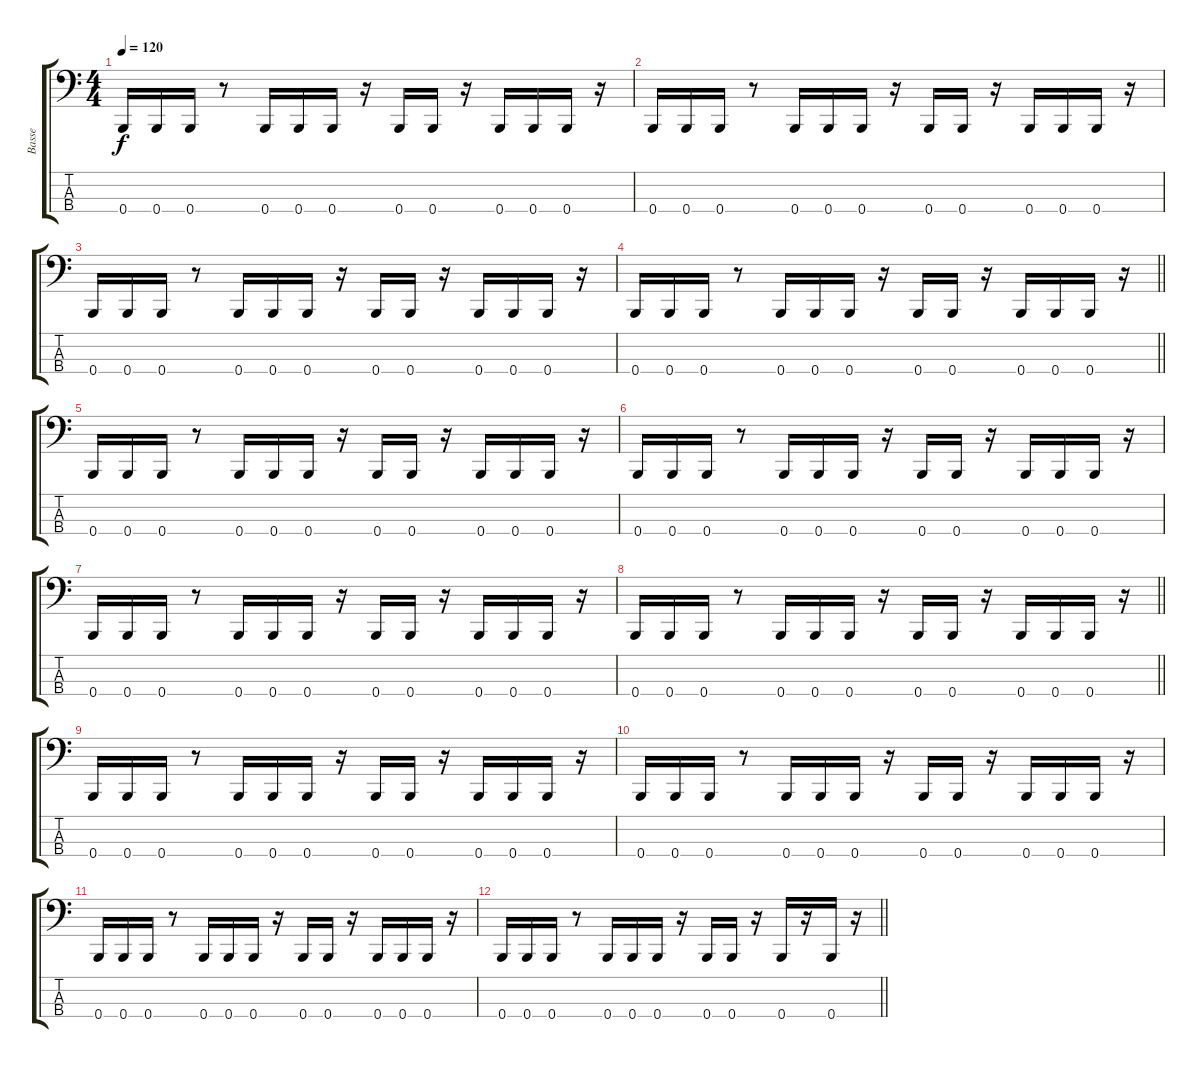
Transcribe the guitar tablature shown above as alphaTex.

\track ("Basse" "Basse") {instrument electricbassfinger}
\staff {score tabs}
\tuning (D2 A1 E1 B0) {hide}
\ts (4 4)
\tempo 120
\clef f4
\ks c
0.4.16{dy f} 0.4.16 0.4.16 r.8 0.4.16 0.4.16 0.4.16 r.16 0.4.16 0.4.16 r.16 0.4.16 0.4.16 0.4.16 r.16 |
0.4.16 0.4.16 0.4.16 r.8 0.4.16 0.4.16 0.4.16 r.16 0.4.16 0.4.16 r.16 0.4.16 0.4.16 0.4.16 r.16 |
0.4.16 0.4.16 0.4.16 r.8 0.4.16 0.4.16 0.4.16 r.16 0.4.16 0.4.16 r.16 0.4.16 0.4.16 0.4.16 r.16 |
\barLineRight lightlight
0.4.16 0.4.16 0.4.16 r.8 0.4.16 0.4.16 0.4.16 r.16 0.4.16 0.4.16 r.16 0.4.16 0.4.16 0.4.16 r.16 |
0.4.16 0.4.16 0.4.16 r.8 0.4.16 0.4.16 0.4.16 r.16 0.4.16 0.4.16 r.16 0.4.16 0.4.16 0.4.16 r.16 |
0.4.16 0.4.16 0.4.16 r.8 0.4.16 0.4.16 0.4.16 r.16 0.4.16 0.4.16 r.16 0.4.16 0.4.16 0.4.16 r.16 |
0.4.16 0.4.16 0.4.16 r.8 0.4.16 0.4.16 0.4.16 r.16 0.4.16 0.4.16 r.16 0.4.16 0.4.16 0.4.16 r.16 |
\barLineRight lightlight
0.4.16 0.4.16 0.4.16 r.8 0.4.16 0.4.16 0.4.16 r.16 0.4.16 0.4.16 r.16 0.4.16 0.4.16 0.4.16 r.16 |
0.4.16 0.4.16 0.4.16 r.8 0.4.16 0.4.16 0.4.16 r.16 0.4.16 0.4.16 r.16 0.4.16 0.4.16 0.4.16 r.16 |
0.4.16 0.4.16 0.4.16 r.8 0.4.16 0.4.16 0.4.16 r.16 0.4.16 0.4.16 r.16 0.4.16 0.4.16 0.4.16 r.16 |
0.4.16 0.4.16 0.4.16 r.8 0.4.16 0.4.16 0.4.16 r.16 0.4.16 0.4.16 r.16 0.4.16 0.4.16 0.4.16 r.16 |
\barLineRight lightlight
0.4.16 0.4.16 0.4.16 r.8 0.4.16 0.4.16 0.4.16 r.16 0.4.16 0.4.16 r.16 0.4.16 r.16 0.4.16 r.16
